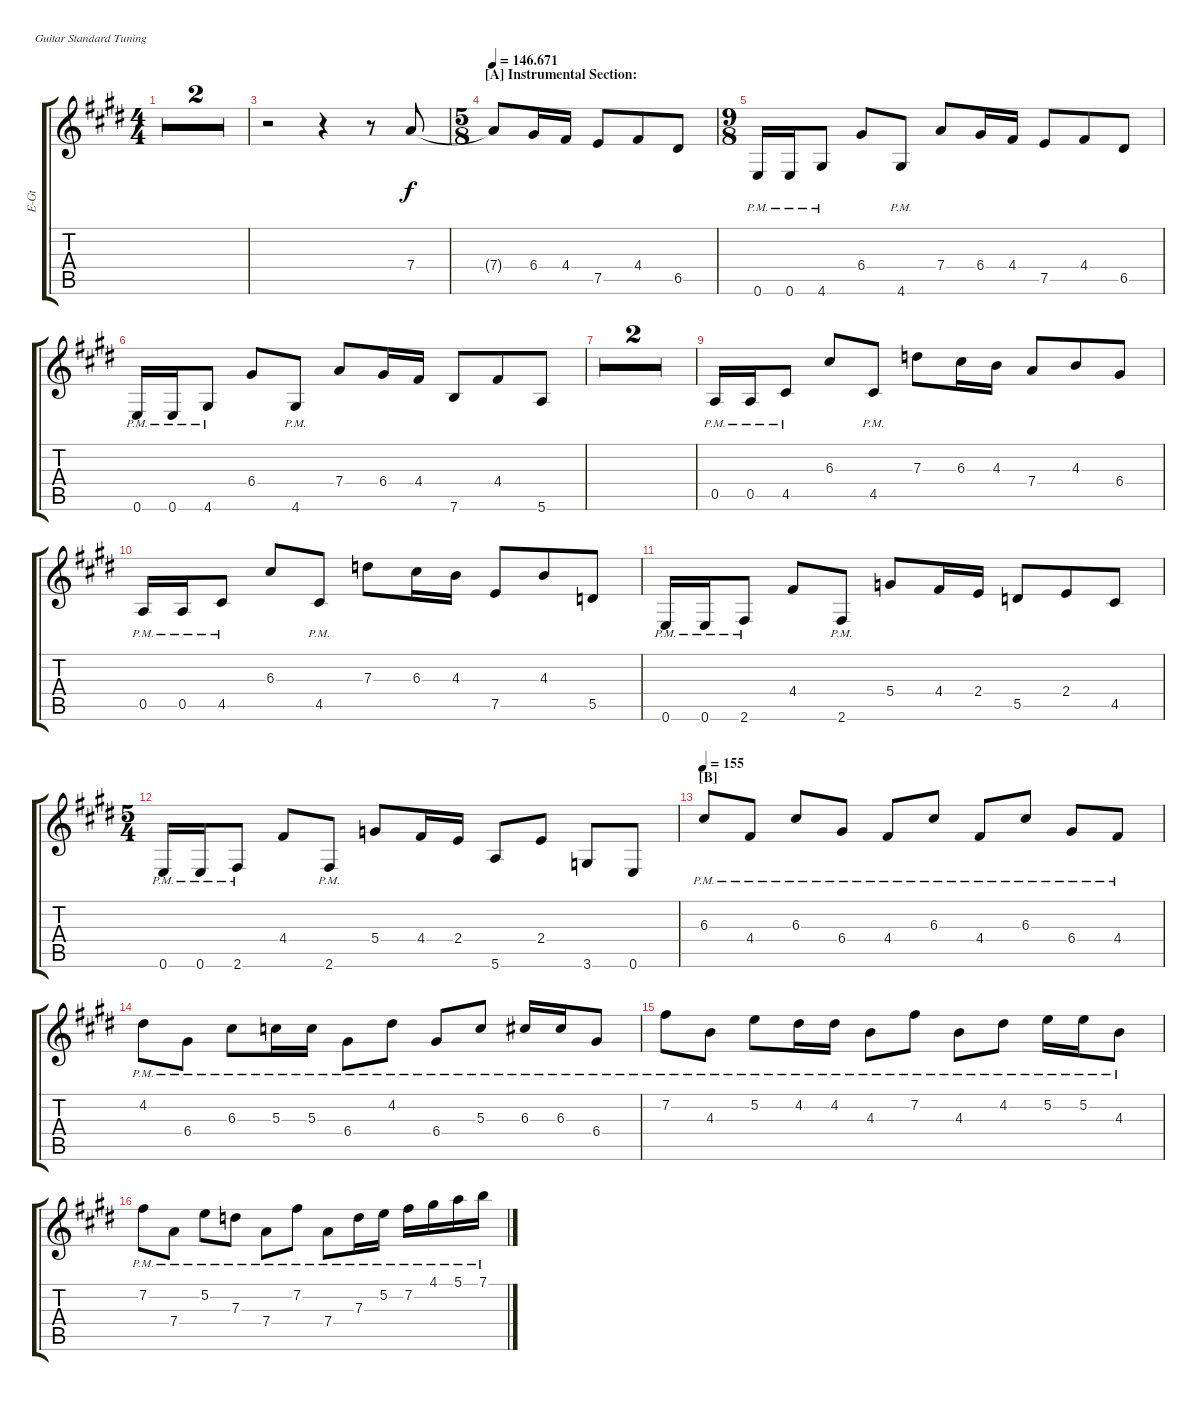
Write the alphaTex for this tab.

\defaultSystemsLayout 4
\bracketExtendMode groupsimilarinstruments
\otherSystemsTrackNameOrientation horizontal
\track ("Rhythm Guitar II" "E-Gt") {multiBarRest instrument distortionguitar}
\staff {score tabs}
\tuning (E4 B3 G3 D3 A2 E2)
\ts (4 4)
\tempo 140
\clef g2
\ks e
r.1{dy f} |
r.1 |
r.2 r.4 r.8 7.4{acc forcenatural}.8 |
\ts (5 8)
\beaming (8 2 3)
\section ("A" "Instrumental Section:")
\tempo
146.671 7.4{t acc forcenatural}.8 6.4{acc #}.16 4.4{acc #}.16 7.5{acc forcenatural}.8 4.4{acc #}.8 6.5{acc #}.8 |
\ts (9 8)
\beaming (8 2 2 2 3)
0.6{pm acc forcenatural}.16 0.6{pm acc forcenatural}.16 4.6{pm acc #}.8 6.4{acc #}.8 4.6{pm acc #}.8 7.4{acc forcenatural}.8 6.4{acc #}.16 4.4{acc #}.16 7.5{acc forcenatural}.8 4.4{acc #}.8 6.5{acc #}.8 |
0.6{pm acc forcenatural}.16 0.6{pm acc forcenatural}.16 4.6{pm acc #}.8 6.4{acc #}.8 4.6{pm acc #}.8 7.4{acc forcenatural}.8 6.4{acc #}.16 4.4{acc #}.16 7.6{acc forcenatural}.8 4.4{acc #}.8 5.6{acc forcenatural}.8 |
\simile firstofdouble
|
\simile secondofdouble
|
\simile none
0.5{pm acc forcenatural}.16 0.5{pm acc forcenatural}.16 4.5{pm acc #}.8 6.3{acc #}.8 4.5{pm acc #}.8 7.3{acc forcenatural}.8 6.3{acc #}.16 4.3{acc forcenatural}.16 7.4{acc forcenatural}.8 4.3{acc forcenatural}.8 6.4{acc #}.8 |
0.5{pm acc forcenatural}.16 0.5{pm acc forcenatural}.16 4.5{pm acc #}.8 6.3{acc #}.8 4.5{pm acc #}.8 7.3{acc forcenatural}.8 6.3{acc #}.16 4.3{acc forcenatural}.16 7.5{acc forcenatural}.8 4.3{acc forcenatural}.8 5.5{acc forcenatural}.8 |
0.6{pm acc forcenatural}.16 0.6{pm acc forcenatural}.16 2.6{pm acc #}.8 4.4{acc #}.8 2.6{pm acc #}.8 5.4{acc forcenatural}.8 4.4{acc #}.16 2.4{acc forcenatural}.16 5.5{acc forcenatural}.8 2.4{acc forcenatural}.8 4.5{acc #}.8 |
\ts (5 4)
\beaming (8 2 2 2 2 2)
0.6{pm acc forcenatural}.16 0.6{pm acc forcenatural}.16 2.6{pm acc #}.8 4.4{acc #}.8 2.6{pm acc #}.8 5.4{acc forcenatural}.8 4.4{acc #}.16 2.4{acc forcenatural}.16 5.6{acc forcenatural}.8 2.4{acc forcenatural}.8 3.6{acc forcenatural}.8 0.6{acc forcenatural}.8 |
\section ("B" "")
\tempo 155
\ks c#minor
6.3{pm acc #}.8 4.4{pm acc #}.8 6.3{pm acc #}.8 6.4{pm acc #}.8 4.4{pm acc #}.8 6.3{pm acc #}.8 4.4{pm acc #}.8 6.3{pm acc #}.8 6.4{pm acc #}.8 4.4{pm acc #}.8 |
4.2{pm acc #}.8 6.4{pm acc #}.8 6.3{pm acc #}.8 5.3{pm acc forcenatural}.16 5.3{pm acc forcenatural}.16 6.4{pm acc #}.8 4.2{pm acc #}.8 6.4{pm acc #}.8 5.3{pm acc forcenatural}.8 6.3{pm acc #}.16 6.3{pm acc #}.16 6.4{pm acc #}.8 |
7.2{pm acc #}.8 4.3{pm acc forcenatural}.8 5.2{pm acc forcenatural}.8 4.2{pm acc #}.16 4.2{pm acc #}.16 4.3{pm acc forcenatural}.8 7.2{pm acc #}.8 4.3{pm acc forcenatural}.8 4.2{pm acc #}.8 5.2{pm acc forcenatural}.16 5.2{pm acc forcenatural}.16 4.3{pm acc forcenatural}.8 |
7.2{pm acc #}.8 7.4{pm acc forcenatural}.8 5.2{pm acc forcenatural}.8 7.3{pm acc forcenatural}.8 7.4{pm acc forcenatural}.8 7.2{pm acc #}.8 7.4{pm acc forcenatural}.8 7.3{pm acc forcenatural}.16 5.2{pm acc forcenatural}.16 7.2{pm acc #}.16 4.1{pm acc #}.16 5.1{pm acc forcenatural}.16 7.1{pm acc forcenatural}.16
